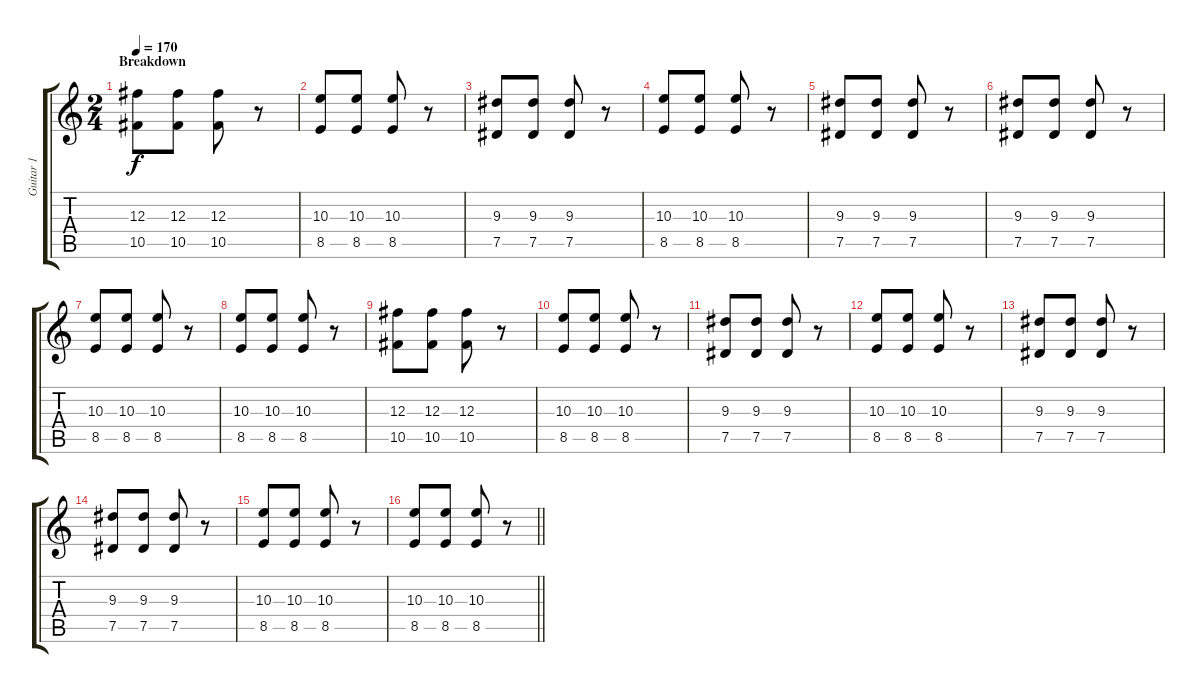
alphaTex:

\track ("Guitar 1" "Guitar 1") {instrument distortionguitar}
\staff {score tabs}
\tuning (Eb4 Bb3 Gb3 Db3 Ab2 Db2) {hide}
\ts (2 4)
\section ("" "Breakdown")
\tempo 170
\clef g2
\ks c
(12.3 10.5).8{dy f} (12.3 10.5).8 (12.3 10.5).8 r.8 |
(10.3 8.5).8 (10.3 8.5).8 (10.3 8.5).8 r.8 |
(9.3 7.5).8 (9.3 7.5).8 (9.3 7.5).8 r.8 |
(10.3 8.5).8 (10.3 8.5).8 (10.3 8.5).8 r.8 |
(9.3 7.5).8 (9.3 7.5).8 (9.3 7.5).8 r.8 |
(9.3 7.5).8 (9.3 7.5).8 (9.3 7.5).8 r.8 |
(10.3 8.5).8 (10.3 8.5).8 (10.3 8.5).8 r.8 |
(10.3 8.5).8 (10.3 8.5).8 (10.3 8.5).8 r.8 |
(12.3 10.5).8 (12.3 10.5).8 (12.3 10.5).8 r.8 |
(10.3 8.5).8 (10.3 8.5).8 (10.3 8.5).8 r.8 |
(9.3 7.5).8 (9.3 7.5).8 (9.3 7.5).8 r.8 |
(10.3 8.5).8 (10.3 8.5).8 (10.3 8.5).8 r.8 |
(9.3 7.5).8 (9.3 7.5).8 (9.3 7.5).8 r.8 |
(9.3 7.5).8 (9.3 7.5).8 (9.3 7.5).8 r.8 |
(10.3 8.5).8 (10.3 8.5).8 (10.3 8.5).8 r.8 |
\barLineRight lightlight
(10.3 8.5).8 (10.3 8.5).8 (10.3 8.5).8 r.8
